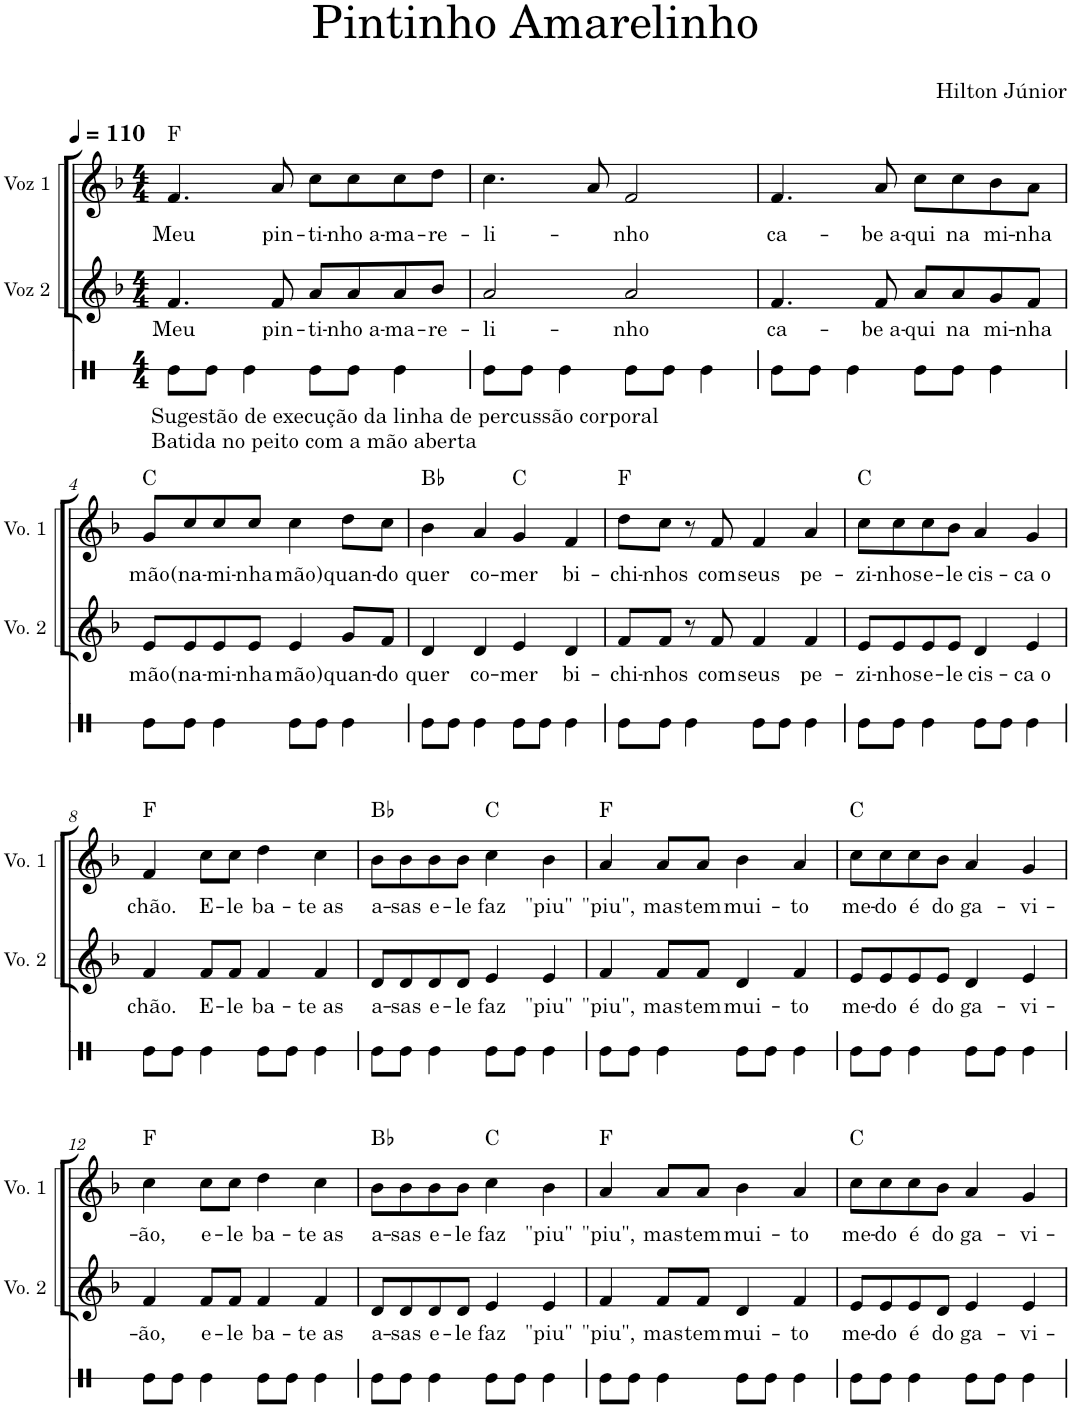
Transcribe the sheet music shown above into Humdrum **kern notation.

**kern	**kern	**text	**kern	**text	**harte
*part3	*part2	*part2	*part1	*part1	*part1
*staff3	*staff2	*staff2	*staff1	*staff1	*
*I"Bumbo de Concerto	*I"Voz 2	*	*I"Voz 1	*	*
*I'B Dr	*I'Vo. 2	*	*I'Vo. 1	*	*
*stria1	*	*	*	*	*
*clefX	*clefG2	*	*clefG2	*	*
*k[]	*k[b-]	*	*k[b-]	*	*
*M4/4	*M4/4	*	*M4/4	*	*
*MM110	*MM110	*	*MM110	*	*
=1	=1	=1	=1	=1	=1
!LO:TX:b:t=Sugestão de execução da linha de percussão corporal	!	!	!	!	!
!LO:TX:b:t=Batida no peito com a mão aberta	!	!	!	!	!
!	!	!LO:LY:b	!	!LO:LY:b	!
8Re\L	4.f/	Meu	4.f/	Meu	F:maj
8Re\J	.	.	.	.	.
4Re\	.	.	.	.	.
!	!	!LO:LY:b	!	!LO:LY:b	!
.	8f/	pin-	8a/	pin-	.
!	!	!LO:LY:b	!	!LO:LY:b	!
8Re\L	8a/L	-ti-	8cc\L	-ti-	.
!	!	!LO:LY:b	!	!LO:LY:b	!
8Re\J	8a/	-nho a-	8cc\	-nho a-	.
!	!	!LO:LY:b	!	!LO:LY:b	!
4Re\	8a/	-ma-	8cc\	-ma-	.
!	!	!LO:LY:b	!	!LO:LY:b	!
.	8b-/J	-re-	8dd\J	-re-	.
=2	=2	=2	=2	=2	=2
!	!	!LO:LY:b	!	!LO:LY:b	!
8Re\L	2a/	-li-	4.cc\	-li-	.
8Re\J	.	.	.	.	.
4Re\	.	.	.	.	.
.	.	.	8a/	.	.
!	!	!LO:LY:b	!	!LO:LY:b	!
8Re\L	2a/	-nho	2f/	-nho	.
8Re\J	.	.	.	.	.
4Re\	.	.	.	.	.
=3	=3	=3	=3	=3	=3
!	!	!LO:LY:b	!	!LO:LY:b	!
8Re\L	4.f/	ca-	4.f/	ca-	.
8Re\J	.	.	.	.	.
4Re\	.	.	.	.	.
!	!	!LO:LY:b	!	!LO:LY:b	!
.	8f/	-be a-	8a/	-be a-	.
!	!	!LO:LY:b	!	!LO:LY:b	!
8Re\L	8a/L	-qui	8cc\L	-qui	.
!	!	!LO:LY:b	!	!LO:LY:b	!
8Re\J	8a/	na	8cc\	na	.
!	!	!LO:LY:b	!	!LO:LY:b	!
4Re\	8g/	mi-	8b-\	mi-	.
!	!	!LO:LY:b	!	!LO:LY:b	!
.	8f/J	-nha	8a\J	-nha	.
!!LO:LB:g=z
=4	=4	=4	=4	=4	=4
!	!	!LO:LY:b	!	!LO:LY:b	!
8Re\L	8e/L	mão	8g/L	mão	C:maj
!	!	!LO:LY:b	!	!LO:LY:b	!
8Re\J	8e/	(na-	8cc/	(na-	.
!	!	!LO:LY:b	!	!LO:LY:b	!
4Re\	8e/	-mi-	8cc/	-mi-	.
!	!	!LO:LY:b	!	!LO:LY:b	!
.	8e/J	-nha	8cc/J	-nha	.
!	!	!LO:LY:b	!	!LO:LY:b	!
8Re\L	4e/	mão)	4cc\	mão)	.
8Re\J	.	.	.	.	.
!	!	!LO:LY:b	!	!LO:LY:b	!
4Re\	8g/L	quan-	8dd\L	quan-	.
!	!	!LO:LY:b	!	!LO:LY:b	!
.	8f/J	-do	8cc\J	-do	.
=5	=5	=5	=5	=5	=5
!	!	!LO:LY:b	!	!LO:LY:b	!
8Re\L	4d/	quer	4b-\	quer	Bb:maj
8Re\J	.	.	.	.	.
!	!	!LO:LY:b	!	!LO:LY:b	!
4Re\	4d/	co-	4a/	co-	.
!	!	!LO:LY:b	!	!LO:LY:b	!
8Re\L	4e/	-mer	4g/	-mer	C:maj
8Re\J	.	.	.	.	.
!	!	!LO:LY:b	!	!LO:LY:b	!
4Re\	4d/	bi-	4f/	bi-	.
=6	=6	=6	=6	=6	=6
!	!	!LO:LY:b	!	!LO:LY:b	!
8Re\L	8f/L	-chi-	8dd\L	-chi-	F:maj
!	!	!LO:LY:b	!	!LO:LY:b	!
8Re\J	8f/J	-nhos	8cc\J	-nhos	.
4Re\	8r	.	8r	.	.
!	!	!LO:LY:b	!	!LO:LY:b	!
.	8f/	com	8f/	com	.
!	!	!LO:LY:b	!	!LO:LY:b	!
8Re\L	4f/	seus	4f/	seus	.
8Re\J	.	.	.	.	.
!	!	!LO:LY:b	!	!LO:LY:b	!
4Re\	4f/	pe-	4a/	pe-	.
=7	=7	=7	=7	=7	=7
!	!	!LO:LY:b	!	!LO:LY:b	!
8Re\L	8e/L	-zi-	8cc\L	-zi-	C:maj
!	!	!LO:LY:b	!	!LO:LY:b	!
8Re\J	8e/	-nhos	8cc\	-nhos	.
!	!	!LO:LY:b	!	!LO:LY:b	!
4Re\	8e/	e-	8cc\	e-	.
!	!	!LO:LY:b	!	!LO:LY:b	!
.	8e/J	-le	8b-\J	-le	.
!	!	!LO:LY:b	!	!LO:LY:b	!
8Re\L	4d/	cis-	4a/	cis-	.
8Re\J	.	.	.	.	.
!	!	!LO:LY:b	!	!LO:LY:b	!
4Re\	4e/	-ca o	4g/	-ca o	.
!!LO:LB:g=z
=8	=8	=8	=8	=8	=8
!	!	!LO:LY:b	!	!LO:LY:b	!
8Re\L	4f/	chão.	4f/	chão.	F:maj
8Re\J	.	.	.	.	.
!	!	!LO:LY:b	!	!LO:LY:b	!
4Re\	8f/L	E-	8cc\L	E-	.
!	!	!LO:LY:b	!	!LO:LY:b	!
.	8f/J	-le	8cc\J	-le	.
!	!	!LO:LY:b	!	!LO:LY:b	!
8Re\L	4f/	ba-	4dd\	ba-	.
8Re\J	.	.	.	.	.
!	!	!LO:LY:b	!	!LO:LY:b	!
4Re\	4f/	-te as	4cc\	-te as	.
=9	=9	=9	=9	=9	=9
!	!	!LO:LY:b	!	!LO:LY:b	!
8Re\L	8d/L	a-	8b-\L	a-	Bb:maj
!	!	!LO:LY:b	!	!LO:LY:b	!
8Re\J	8d/	-sas	8b-\	-sas	.
!	!	!LO:LY:b	!	!LO:LY:b	!
4Re\	8d/	e-	8b-\	e-	.
!	!	!LO:LY:b	!	!LO:LY:b	!
.	8d/J	-le	8b-\J	-le	.
!	!	!LO:LY:b	!	!LO:LY:b	!
8Re\L	4e/	faz	4cc\	faz	C:maj
8Re\J	.	.	.	.	.
!	!	!LO:LY:b	!	!LO:LY:b	!
4Re\	4e/	"piu"	4b-\	"piu"	.
=10	=10	=10	=10	=10	=10
!	!	!LO:LY:b	!	!LO:LY:b	!
8Re\L	4f/	"piu",	4a/	"piu",	F:maj
8Re\J	.	.	.	.	.
!	!	!LO:LY:b	!	!LO:LY:b	!
4Re\	8f/L	mas	8a/L	mas	.
!	!	!LO:LY:b	!	!LO:LY:b	!
.	8f/J	tem	8a/J	tem	.
!	!	!LO:LY:b	!	!LO:LY:b	!
8Re\L	4d/	mui-	4b-\	mui-	.
8Re\J	.	.	.	.	.
!	!	!LO:LY:b	!	!LO:LY:b	!
4Re\	4f/	-to	4a/	-to	.
=11	=11	=11	=11	=11	=11
!	!	!LO:LY:b	!	!LO:LY:b	!
8Re\L	8e/L	me-	8cc\L	me-	C:maj
!	!	!LO:LY:b	!	!LO:LY:b	!
8Re\J	8e/	-do	8cc\	-do	.
!	!	!LO:LY:b	!	!LO:LY:b	!
4Re\	8e/	é	8cc\	é	.
!	!	!LO:LY:b	!	!LO:LY:b	!
.	8e/J	do	8b-\J	do	.
!	!	!LO:LY:b	!	!LO:LY:b	!
8Re\L	4d/	ga-	4a/	ga-	.
8Re\J	.	.	.	.	.
!	!	!LO:LY:b	!	!LO:LY:b	!
4Re\	4e/	-vi-	4g/	-vi-	.
!!LO:LB:g=z
=12	=12	=12	=12	=12	=12
!	!	!LO:LY:b	!	!LO:LY:b	!
8Re\L	4f/	-ão,	4cc\	-ão,	F:maj
8Re\J	.	.	.	.	.
!	!	!LO:LY:b	!	!LO:LY:b	!
4Re\	8f/L	e-	8cc\L	e-	.
!	!	!LO:LY:b	!	!LO:LY:b	!
.	8f/J	-le	8cc\J	-le	.
!	!	!LO:LY:b	!	!LO:LY:b	!
8Re\L	4f/	ba-	4dd\	ba-	.
8Re\J	.	.	.	.	.
!	!	!LO:LY:b	!	!LO:LY:b	!
4Re\	4f/	-te as	4cc\	-te as	.
=13	=13	=13	=13	=13	=13
!	!	!LO:LY:b	!	!LO:LY:b	!
8Re\L	8d/L	a-	8b-\L	a-	Bb:maj
!	!	!LO:LY:b	!	!LO:LY:b	!
8Re\J	8d/	-sas	8b-\	-sas	.
!	!	!LO:LY:b	!	!LO:LY:b	!
4Re\	8d/	e-	8b-\	e-	.
!	!	!LO:LY:b	!	!LO:LY:b	!
.	8d/J	-le	8b-\J	-le	.
!	!	!LO:LY:b	!	!LO:LY:b	!
8Re\L	4e/	faz	4cc\	faz	C:maj
8Re\J	.	.	.	.	.
!	!	!LO:LY:b	!	!LO:LY:b	!
4Re\	4e/	"piu"	4b-\	"piu"	.
=14	=14	=14	=14	=14	=14
!	!	!LO:LY:b	!	!LO:LY:b	!
8Re\L	4f/	"piu",	4a/	"piu",	F:maj
8Re\J	.	.	.	.	.
!	!	!LO:LY:b	!	!LO:LY:b	!
4Re\	8f/L	mas	8a/L	mas	.
!	!	!LO:LY:b	!	!LO:LY:b	!
.	8f/J	tem	8a/J	tem	.
!	!	!LO:LY:b	!	!LO:LY:b	!
8Re\L	4d/	mui-	4b-\	mui-	.
8Re\J	.	.	.	.	.
!	!	!LO:LY:b	!	!LO:LY:b	!
4Re\	4f/	-to	4a/	-to	.
=15	=15	=15	=15	=15	=15
!	!	!LO:LY:b	!	!LO:LY:b	!
8Re\L	8e/L	me-	8cc\L	me-	C:maj
!	!	!LO:LY:b	!	!LO:LY:b	!
8Re\J	8e/	-do	8cc\	-do	.
!	!	!LO:LY:b	!	!LO:LY:b	!
4Re\	8e/	é	8cc\	é	.
!	!	!LO:LY:b	!	!LO:LY:b	!
.	8d/J	do	8b-\J	do	.
!	!	!LO:LY:b	!	!LO:LY:b	!
8Re\L	4e/	ga-	4a/	ga-	.
8Re\J	.	.	.	.	.
!	!	!LO:LY:b	!	!LO:LY:b	!
4Re\	4e/	-vi-	4g/	-vi-	.
=	=	=	=	=	=
*-	*-	*-	*-	*-	*-
